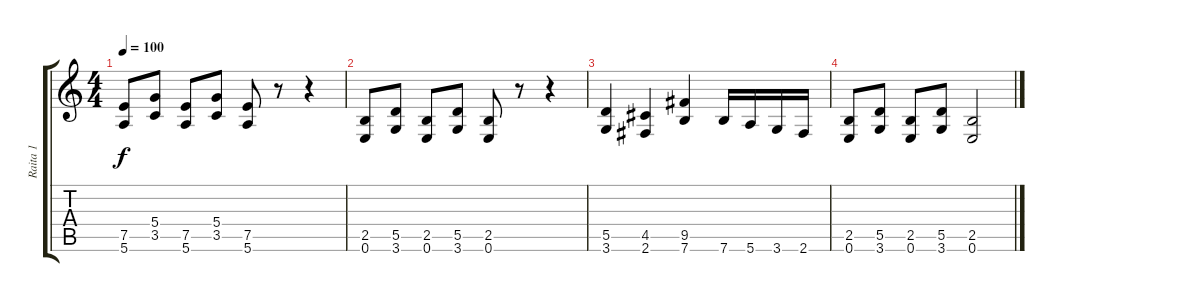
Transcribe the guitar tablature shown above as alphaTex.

\track ("Raita 1" "Raita 1") {instrument distortionguitar}
\staff {score tabs}
\tuning (E4 B3 G3 D3 A2 E2) {hide}
\ts (4 4)
\tempo 100
\clef g2
\ks c
(7.5 5.6).8{dy f} (5.4 3.5).8 (7.5 5.6).8 (5.4 3.5).8 (7.5 5.6).8 r.8 r.4 |
(2.5 0.6).8 (5.5 3.6).8 (2.5 0.6).8 (5.5 3.6).8 (2.5 0.6).8 r.8 r.4 |
(5.5 3.6).4 (4.5 2.6).4 (9.5 7.6).4 7.6.16 5.6.16 3.6.16 2.6.16 |
(2.5 0.6).8 (5.5 3.6).8 (2.5 0.6).8 (5.5 3.6).8 (2.5 0.6).2
